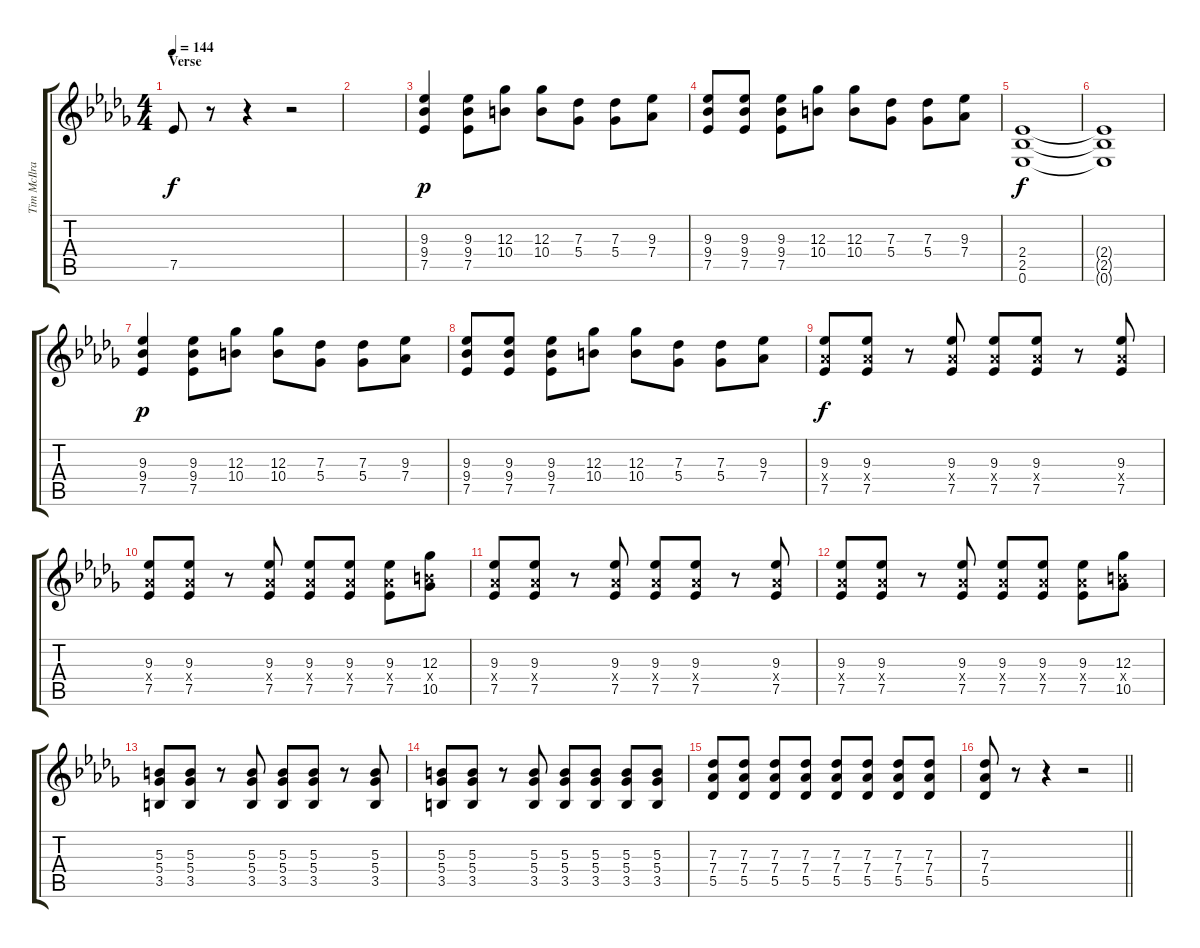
\track ("Tim McIlrath - Guitar One" "Tim McIlra") {instrument distortionguitar}
\staff {score tabs}
\tuning (Eb4 Bb3 Gb3 Db3 Ab2 Eb2) {hide}
\ts (4 4)
\section ("" "Verse")
\tempo 144
\clef g2
\ks db
7.5.8{dy f} r.8 r.4 r.2 |
|
(9.3 9.4 7.5).4{dy p balance 0} (9.3 9.4 7.5).8 (12.3 10.4).8 (12.3 10.4).8 (7.3 5.4).8 (7.3 5.4).8 (9.3 7.4).8 |
(9.3 9.4 7.5).8 (9.3 9.4 7.5).8 (9.3 9.4 7.5).8 (12.3 10.4).8 (12.3 10.4).8 (7.3 5.4).8 (7.3 5.4).8 (9.3 7.4).8 |
(2.4 2.5 0.6).1{dy f} |
(2.4{t} 2.5{t} 0.6{t}).1 |
(9.3 9.4 7.5).4{dy p} (9.3 9.4 7.5).8 (12.3 10.4).8 (12.3 10.4).8 (7.3 5.4).8 (7.3 5.4).8 (9.3 7.4).8 |
(9.3 9.4 7.5).8 (9.3 9.4 7.5).8 (9.3 9.4 7.5).8 (12.3 10.4).8 (12.3 10.4).8 (7.3 5.4).8 (7.3 5.4).8 (9.3 7.4).8 |
(9.3 7.4{x} 7.5).8{dy f balance 5} (9.3 7.4{x} 7.5).8 r.8 (9.3 7.4{x} 7.5).8 (9.3 7.4{x} 7.5).8 (9.3 7.4{x} 7.5).8 r.8 (9.3 7.4{x} 7.5).8 |
(9.3 7.4{x} 7.5).8 (9.3 7.4{x} 7.5).8 r.8 (9.3 7.4{x} 7.5).8 (9.3 7.4{x} 7.5).8 (9.3 7.4{x} 7.5).8 (9.3 7.4{x} 7.5).8 (12.3 10.4{x} 10.5).8 |
(9.3 7.4{x} 7.5).8 (9.3 7.4{x} 7.5).8 r.8 (9.3 7.4{x} 7.5).8 (9.3 7.4{x} 7.5).8 (9.3 7.4{x} 7.5).8 r.8 (9.3 7.4{x} 7.5).8 |
(9.3 7.4{x} 7.5).8 (9.3 7.4{x} 7.5).8 r.8 (9.3 7.4{x} 7.5).8 (9.3 7.4{x} 7.5).8 (9.3 7.4{x} 7.5).8 (9.3 7.4{x} 7.5).8 (12.3 10.4{x} 10.5).8 |
(5.3 5.4 3.5).8 (5.3 5.4 3.5).8 r.8 (5.3 5.4 3.5).8 (5.3 5.4 3.5).8 (5.3 5.4 3.5).8 r.8 (5.3 5.4 3.5).8 |
(5.3 5.4 3.5).8 (5.3 5.4 3.5).8 r.8 (5.3 5.4 3.5).8 (5.3 5.4 3.5).8 (5.3 5.4 3.5).8 (5.3 5.4 3.5).8 (5.3 5.4 3.5).8 |
(7.3 7.4 5.5).8 (7.3 7.4 5.5).8 (7.3 7.4 5.5).8 (7.3 7.4 5.5).8 (7.3 7.4 5.5).8 (7.3 7.4 5.5).8 (7.3 7.4 5.5).8 (7.3 7.4 5.5).8 |
\barLineRight lightlight
(7.3 7.4 5.5).8 r.8 r.4 r.2
